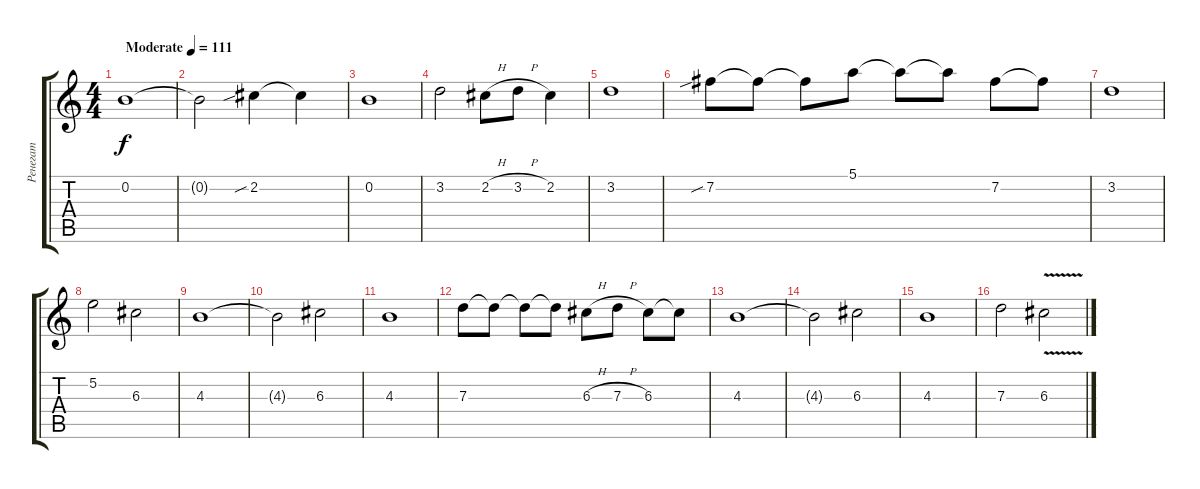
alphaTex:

\track ("Ренегат" "Ренегат") {instrument overdrivenguitar}
\staff {score tabs}
\tuning (E4 B3 G3 D3 A2 E2) {hide}
\ts (4 4)
\tempo (111 "Moderate")
\clef g2
\ks c
0.2.1{dy f instrument overdrivenguitar} |
0.2{t}.2 2.2{sib}.4 2.2{t}.4 |
0.2.1 |
3.2.2 2.2{h}.8 3.2{h}.8 2.2.4 |
3.2.1 |
7.2{sib}.8 7.2{t}.8 7.2{t}.8 5.1.8 5.1{t}.8 5.1{t}.8 7.2.8 7.2{t}.8 |
3.2.1 |
5.2.2 6.3.2 |
4.3.1 |
4.3{t}.2 6.3.2 |
4.3.1 |
7.3.8 7.3{t}.8 7.3{t}.8 7.3{t}.8 6.3{h}.8 7.3{h}.8 6.3.8 6.3{t}.8 |
4.3.1 |
4.3{t}.2 6.3.2 |
4.3.1 |
7.3.2 6.3{v}.2
